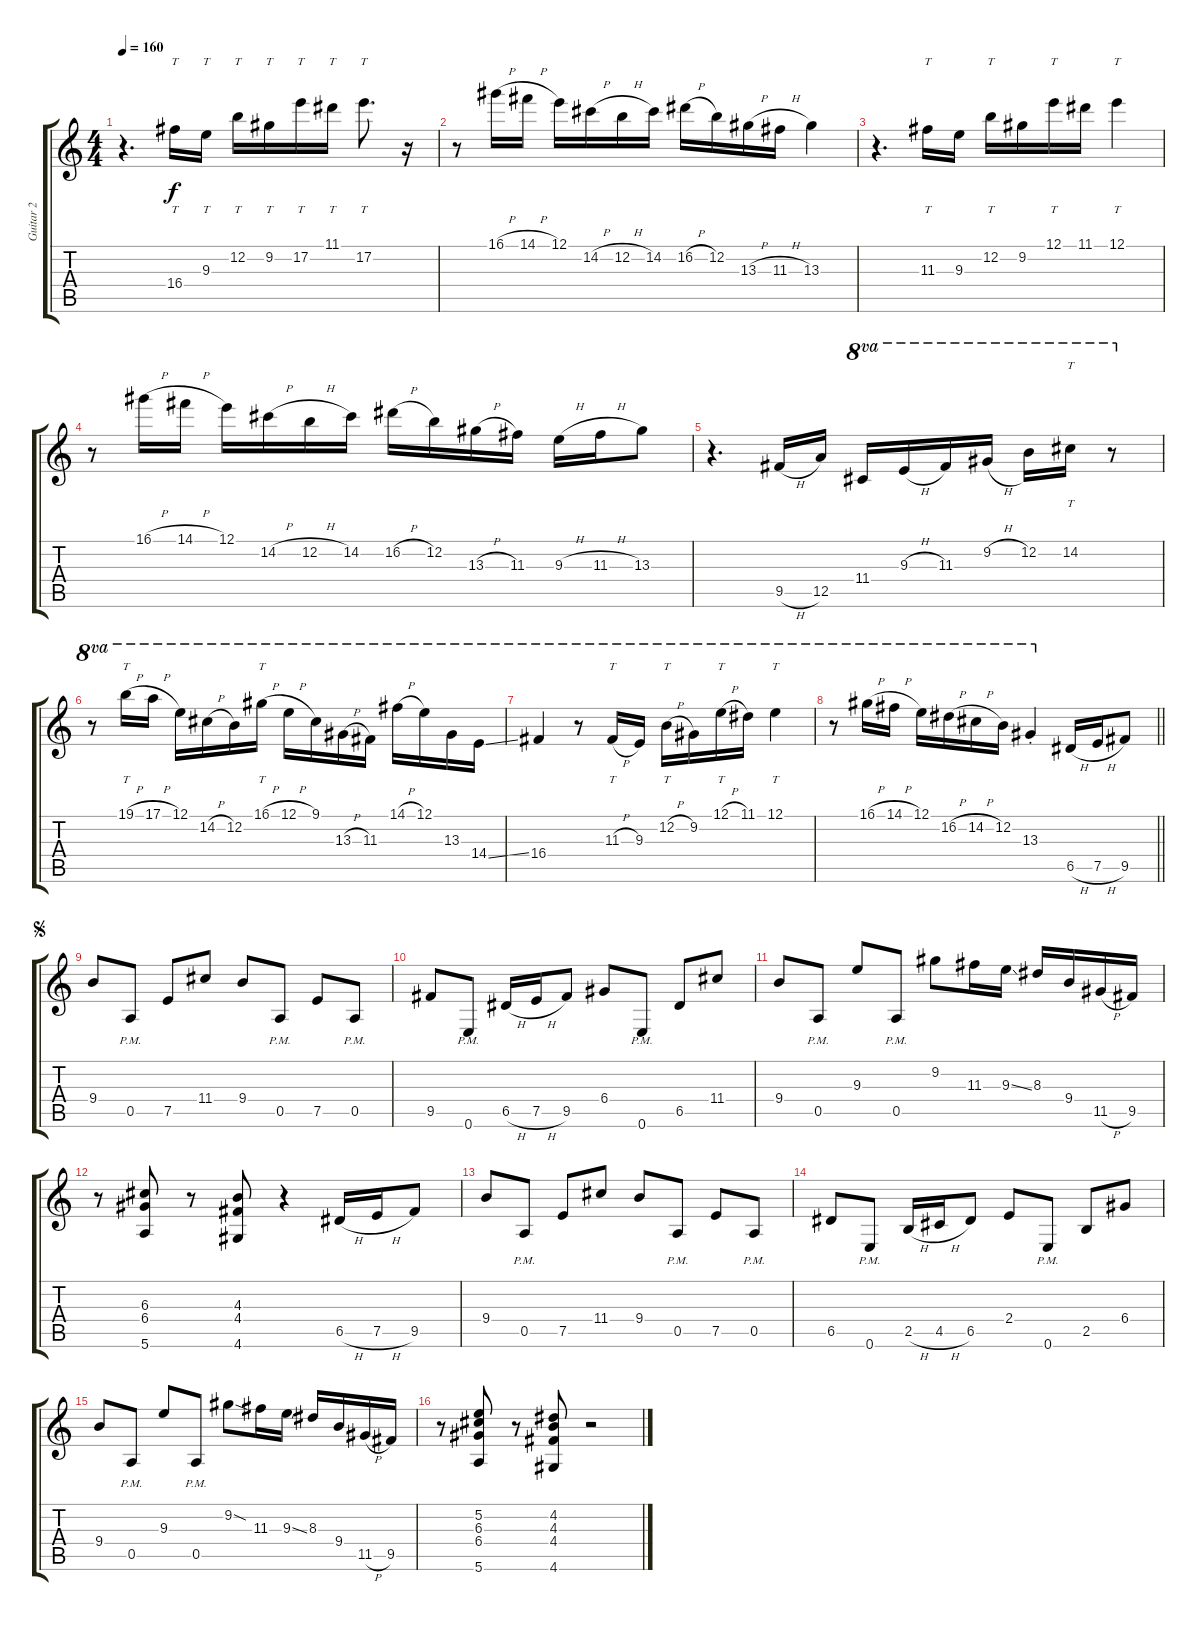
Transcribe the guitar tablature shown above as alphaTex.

\track ("Guitar 2" "Guitar 2") {instrument electricguitarclean}
\staff {score tabs}
\tuning (E4 B3 G3 D3 A2 E2) {hide}
\ts (4 4)
\tempo 160
\clef g2
\ks c
r.4{d dy f instrument overdrivenguitar} 16.4.16{tt} 9.3.16{tt} 12.2.16{tt} 9.2.16{tt} 17.2.16{tt} 11.1.16{tt} 17.2.8{tt d} r.16 |
r.8 16.1{h}.16 14.1{h}.16 12.1.16 14.2{h}.16 12.2{h}.16 14.2.16 16.2{h}.16 12.2.16 13.3{h}.16 11.3{h}.16 13.3.4 |
r.4{d} 11.3.16{tt} 9.3.16 12.2.16{tt} 9.2.16 12.1.16{tt} 11.1.16 12.1.4{tt} |
r.8 16.1{h}.16 14.1{h}.16 12.1.16 14.2{h}.16 12.2{h}.16 14.2.16 16.2{h}.16 12.2.16 13.3{h}.16 11.3.16 9.3{h}.16 11.3{h}.16 13.3.8 |
r.4{d} 9.5{h}.16 12.5.16 11.4.16{ot 8va} 9.3{h}.16{ot 8va} 11.3.16{ot 8va} 9.2{h}.16{ot 8va} 12.2.16{ot 8va} 14.2.16{tt ot 8va} r.8{ot 8va} |
r.8{ot 8va} 19.1{h}.16{tt ot 8va} 17.1{h}.16{ot 8va} 12.1.16{ot 8va} 14.2{h}.16{ot 8va} 12.2.16{ot 8va} 16.1{h}.16{tt ot 8va} 12.1{h}.16{ot 8va} 9.1.16{ot 8va} 13.3{h}.16{ot 8va} 11.3.16{ot 8va} 14.1{h}.16{ot 8va} 12.1.16{ot 8va} 13.3.16{ot 8va} 14.4{ss}.16{ot 8va} |
16.4.4{ot 8va} r.8{ot 8va} 11.3{h}.16{tt ot 8va} 9.3.16{ot 8va} 12.2{h}.16{tt ot 8va} 9.2.16{ot 8va} 12.1{h}.16{tt ot 8va} 11.1.16{ot 8va} 12.1.4{tt ot 8va} |
\barLineRight lightlight
r.8{ot 8va} 16.1{h}.16{ot 8va} 14.1{h}.16{ot 8va} 12.1.16{ot 8va} 16.2{h}.16{ot 8va} 14.2{h}.16{ot 8va} 12.2.16{ot 8va} 13.3{st}.4{ot 8va} 6.5{h}.16 7.5{h}.16 9.5.8 |
\jump segno
9.4.8 0.5{pm}.8 7.5.8 11.4.8 9.4.8 0.5{pm}.8 7.5.8 0.5{pm}.8 |
9.5.8 0.6{pm}.8 6.5{h}.16 7.5{h}.16 9.5.8 6.4.8 0.6{pm}.8 6.5.8 11.4.8 |
9.4.8 0.5{pm}.8 9.3.8 0.5{pm}.8 9.2.8 11.3.16 9.3{ss}.16 8.3.16 9.4.16 11.5{h}.16 9.5.16 |
r.8 (6.3 6.4 5.6).8 r.8 (4.3 4.4 4.6).8 r.4 6.5{h}.16 7.5{h}.16 9.5.8 |
9.4.8 0.5{pm}.8 7.5.8 11.4.8 9.4.8 0.5{pm}.8 7.5.8 0.5{pm}.8 |
6.5.8 0.6{pm}.8 2.5{h}.16 4.5{h}.16 6.5.8 2.4.8 0.6{pm}.8 2.5.8 6.4.8 |
9.4.8 0.5{pm}.8 9.3.8 0.5{pm}.8 9.2{sod}.8 11.3.16 9.3{ss}.16 8.3.16 9.4.16 11.5{h}.16 9.5.16 |
r.8 (5.2 6.3 6.4 5.6).8 r.8 (4.2 4.3 4.4 4.6).8 r.2
